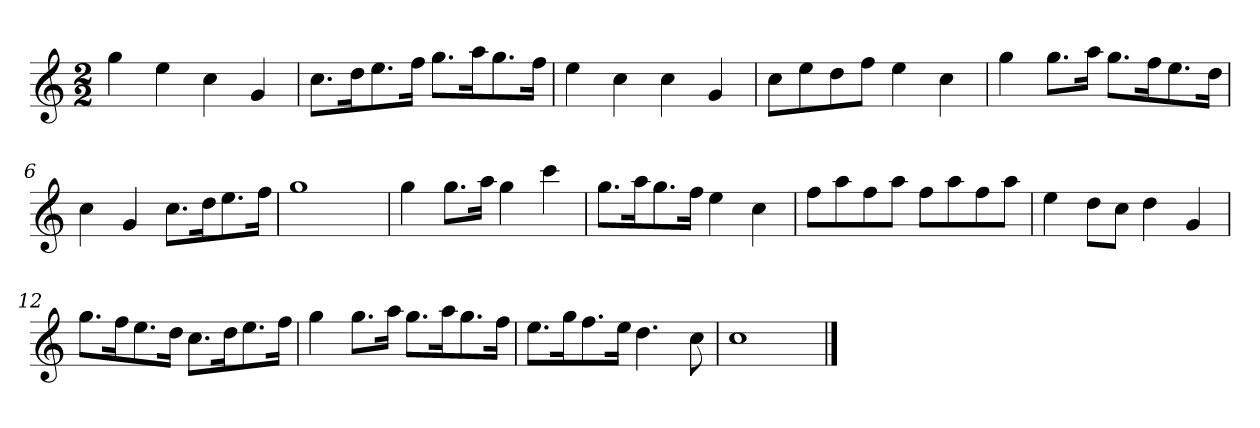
**kern
*part1
*staff1
*k[]
*M2/2
*MM120
=1
4gg
4ee
4cc
4g
=2
8.ccL
16ddK
8.ee
16ffJk
8.ggL
16aaK
8.gg
16ffJk
=3
4ee
4cc
4cc
4g
=4
8ccL
8ee
8dd
8ffJ
4ee
4cc
=5
4gg
8.ggL
16aaJk
8.ggL
16ffK
8.ee
16ddJk
=6
4cc
4g
8.ccL
16ddK
8.ee
16ffJk
=7
1gg
=8
4gg
8.ggL
16aaJk
4gg
4ccc
=9
8.ggL
16aaK
8.gg
16ffJk
4ee
4cc
=10
8ffL
8aa
8ff
8aaJ
8ffL
8aa
8ff
8aaJ
=11
4ee
8ddL
8ccJ
4dd
4g
=12
8.ggL
16ffK
8.ee
16ddJk
8.ccL
16ddK
8.ee
16ffJk
=13
4gg
8.ggL
16aaJk
8.ggL
16aaK
8.gg
16ffJk
=14
8.eeL
16ggK
8.ff
16eeJk
4.dd
8cc
=15
1cc
==
*-
